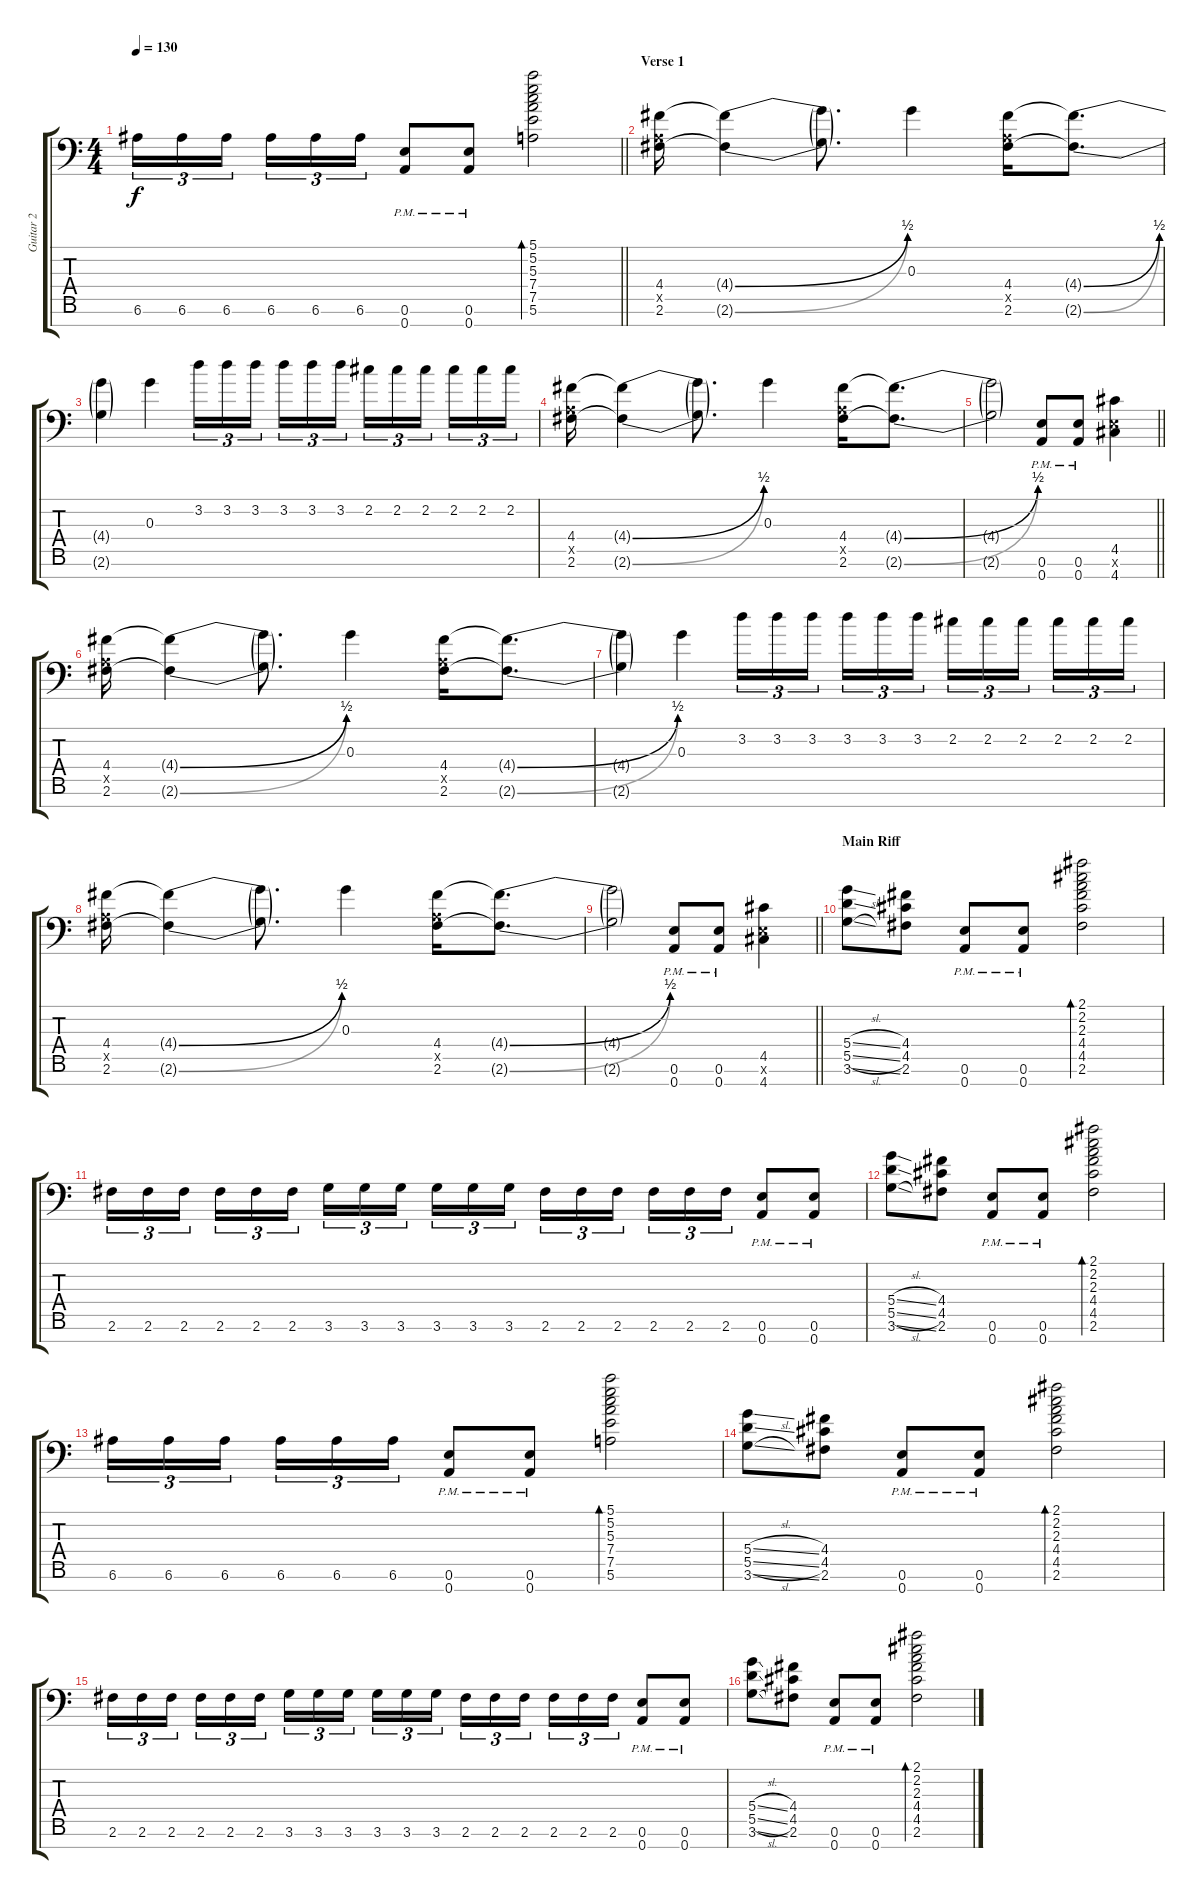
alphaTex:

\track ("Guitar 2" "Guitar 2") {instrument overdrivenguitar}
\staff {score tabs}
\tuning (E4 B3 G3 D3 A2 E2 A1) {hide}
\ts (4 4)
\tempo 130
\clef f4
\barLineRight lightlight
\ks c
6.6.16{tu (3 2) dy f} 6.6.16{tu (3 2)} 6.6.16{tu (3 2) beam splitsecondary} 6.6.16{tu (3 2)} 6.6.16{tu (3 2)} 6.6.16{tu (3 2)} (0.6{pm} 0.7{pm}).8 (0.6{pm} 0.7{pm}).8 (5.1 5.2 5.3 7.4 7.5 5.6).2{bd 60} |
\section ("" "Verse 1")
(4.4 0.5{x} 2.6).16 (4.4{be (bend 0 0 60 2) t} 2.6{be (bend 0 0 60 2) t}).4 (4.4{t} 2.6{t}).8{d} 0.3.4 (4.4 0.5{x} 2.6).16 (4.4{be (bend 0 0 60 2) t} 2.6{be (bend 0 0 60 2) t}).8{d} |
(4.4{t} 2.6{t}).4 0.3.4 3.2.16{tu (3 2)} 3.2.16{tu (3 2)} 3.2.16{tu (3 2) beam splitsecondary} 3.2.16{tu (3 2)} 3.2.16{tu (3 2)} 3.2.16{tu (3 2)} 2.2.16{tu (3 2)} 2.2.16{tu (3 2)} 2.2.16{tu (3 2) beam splitsecondary} 2.2.16{tu (3 2)} 2.2.16{tu (3 2)} 2.2.16{tu (3 2)} |
(4.4 0.5{x} 2.6).16 (4.4{be (bend 0 0 60 2) t} 2.6{be (bend 0 0 60 2) t}).4 (4.4{t} 2.6{t}).8{d} 0.3.4 (4.4 0.5{x} 2.6).16 (4.4{be (bend 0 0 60 2) t} 2.6{be (bend 0 0 60 2) t}).8{d} |
\barLineRight lightlight
(4.4{t} 2.6{t}).2 (0.6{pm} 0.7{pm}).8 (0.6{pm} 0.7{pm}).8 (4.5 0.6{x} 4.7).4 |
(4.4 0.5{x} 2.6).16 (4.4{be (bend 0 0 60 2) t} 2.6{be (bend 0 0 60 2) t}).4 (4.4{t} 2.6{t}).8{d} 0.3.4 (4.4 0.5{x} 2.6).16 (4.4{be (bend 0 0 60 2) t} 2.6{be (bend 0 0 60 2) t}).8{d} |
(4.4{t} 2.6{t}).4 0.3.4 3.2.16{tu (3 2)} 3.2.16{tu (3 2)} 3.2.16{tu (3 2) beam splitsecondary} 3.2.16{tu (3 2)} 3.2.16{tu (3 2)} 3.2.16{tu (3 2)} 2.2.16{tu (3 2)} 2.2.16{tu (3 2)} 2.2.16{tu (3 2) beam splitsecondary} 2.2.16{tu (3 2)} 2.2.16{tu (3 2)} 2.2.16{tu (3 2)} |
(4.4 0.5{x} 2.6).16 (4.4{be (bend 0 0 60 2) t} 2.6{be (bend 0 0 60 2) t}).4 (4.4{t} 2.6{t}).8{d} 0.3.4 (4.4 0.5{x} 2.6).16 (4.4{be (bend 0 0 60 2) t} 2.6{be (bend 0 0 60 2) t}).8{d} |
\barLineRight lightlight
(4.4{t} 2.6{t}).2 (0.6{pm} 0.7{pm}).8 (0.6{pm} 0.7{pm}).8 (4.5 0.6{x} 4.7).4 |
\section ("" "Main Riff")
(5.4{sl} 5.5{sl} 3.6{sl}).8 (4.4 4.5 2.6).8 (0.6{pm} 0.7{pm}).8 (0.6{pm} 0.7{pm}).8 (2.1 2.2 2.3 4.4 4.5 2.6).2{bd 60} |
2.6.16{tu (3 2)} 2.6.16{tu (3 2)} 2.6.16{tu (3 2) beam splitsecondary} 2.6.16{tu (3 2)} 2.6.16{tu (3 2)} 2.6.16{tu (3 2)} 3.6.16{tu (3 2)} 3.6.16{tu (3 2)} 3.6.16{tu (3 2) beam splitsecondary} 3.6.16{tu (3 2)} 3.6.16{tu (3 2)} 3.6.16{tu (3 2)} 2.6.16{tu (3 2)} 2.6.16{tu (3 2)} 2.6.16{tu (3 2) beam splitsecondary} 2.6.16{tu (3 2)} 2.6.16{tu (3 2)} 2.6.16{tu (3 2)} (0.6{pm} 0.7{pm}).8 (0.6{pm} 0.7{pm}).8 |
(5.4{sl} 5.5{sl} 3.6{sl}).8 (4.4 4.5 2.6).8 (0.6{pm} 0.7{pm}).8 (0.6{pm} 0.7{pm}).8 (2.1 2.2 2.3 4.4 4.5 2.6).2{bd 60} |
6.6.16{tu (3 2)} 6.6.16{tu (3 2)} 6.6.16{tu (3 2) beam splitsecondary} 6.6.16{tu (3 2)} 6.6.16{tu (3 2)} 6.6.16{tu (3 2)} (0.6{pm} 0.7{pm}).8 (0.6{pm} 0.7{pm}).8 (5.1 5.2 5.3 7.4 7.5 5.6).2{bd 60} |
(5.4{sl} 5.5{sl} 3.6{sl}).8 (4.4 4.5 2.6).8 (0.6{pm} 0.7{pm}).8 (0.6{pm} 0.7{pm}).8 (2.1 2.2 2.3 4.4 4.5 2.6).2{bd 60} |
2.6.16{tu (3 2)} 2.6.16{tu (3 2)} 2.6.16{tu (3 2) beam splitsecondary} 2.6.16{tu (3 2)} 2.6.16{tu (3 2)} 2.6.16{tu (3 2)} 3.6.16{tu (3 2)} 3.6.16{tu (3 2)} 3.6.16{tu (3 2) beam splitsecondary} 3.6.16{tu (3 2)} 3.6.16{tu (3 2)} 3.6.16{tu (3 2)} 2.6.16{tu (3 2)} 2.6.16{tu (3 2)} 2.6.16{tu (3 2) beam splitsecondary} 2.6.16{tu (3 2)} 2.6.16{tu (3 2)} 2.6.16{tu (3 2)} (0.6{pm} 0.7{pm}).8 (0.6{pm} 0.7{pm}).8 |
(5.4{sl} 5.5{sl} 3.6{sl}).8 (4.4 4.5 2.6).8 (0.6{pm} 0.7{pm}).8 (0.6{pm} 0.7{pm}).8 (2.1 2.2 2.3 4.4 4.5 2.6).2{bd 60}
